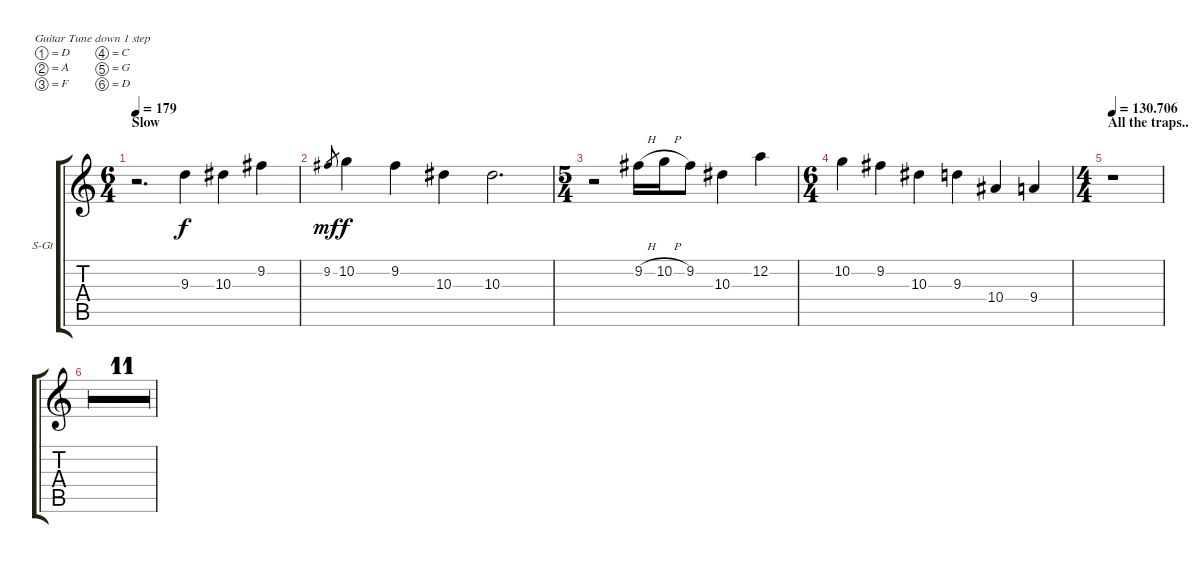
\bracketExtendMode groupsimilarinstruments
\firstSystemTrackNameOrientation horizontal
\otherSystemsTrackNameOrientation horizontal
\track ("Fills" "S-Gt") {multiBarRest instrument acousticguitarsteel}
\staff {score tabs}
\tuning (D4 A3 F3 C3 G2 D2)
\ts (6 4)
\section ("" "Slow")
\tempo 179
\clef g2
\scale
0.233429
\ks c
r.2{d dy f} 9.3.4 10.3.4 9.2.4 |
\scale
0.259197 9.2.8{gr dy mf} 10.2.4{dy f} 9.2.4 10.3.4 10.3.2{d} |
\ts (5 4)
\scale
0.317726 r.2 9.2{h}.16 10.2{h}.16 9.2.8 10.3.4 12.2.4 |
\ts (6 4)
10.2.4 9.2.4 10.3.4 9.3.4 10.4.4 9.4.4 |
\ts (4 4)
\section ("" "All the traps..")
\tempo (130.706 0.00625)
r.1 |
r.1 |
r.1 |
r.1 |
r.1 |
r.1 |
r.1 |
r.1 |
r.1 |
r.1 |
r.1 |
r.1
